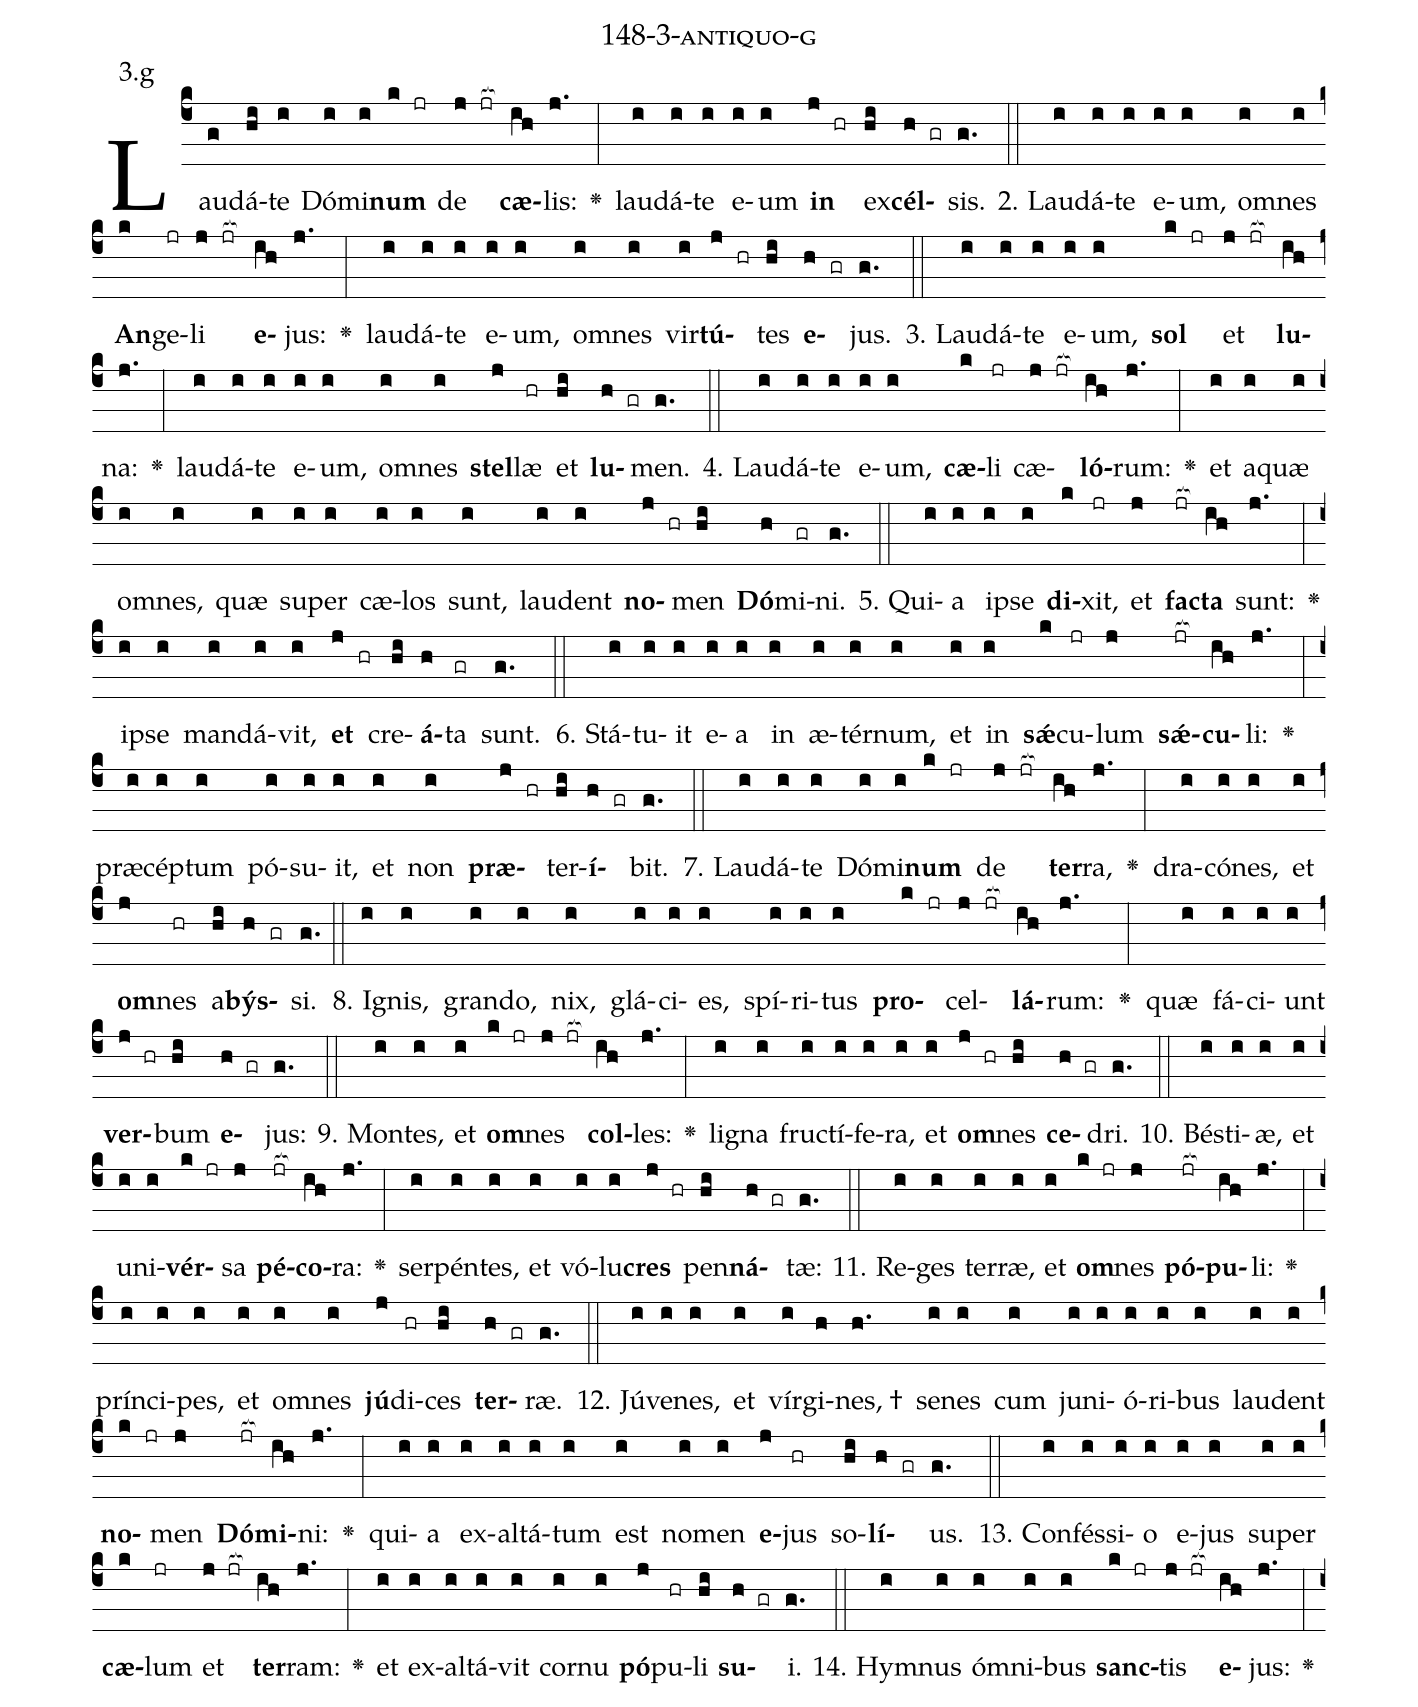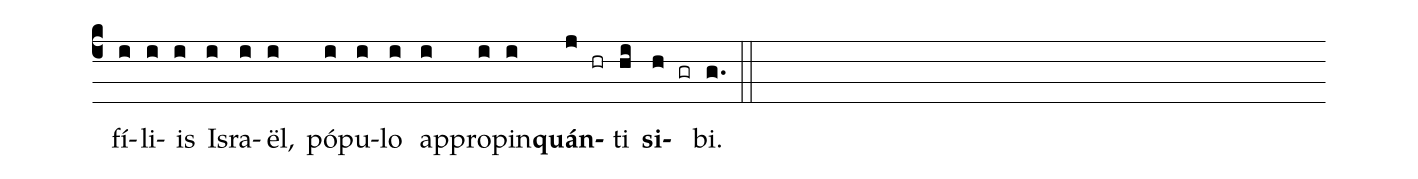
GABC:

name: 148-3-antiquo-g;
annotation: 3.g;
%%
(c4)Lau(g)dá(hi)te(i) Dó(i)mi(i)<b>num</b>(k jr) de(j jr[ocb:1{]) <b>cæ</b>(ih[ocb:0}])lis:(j.) <v>\greheightstar</v>(:) lau(i)dá(i)te(i) e(i)um(i) <b>in</b>(j hr) ex(hi)<b>cél</b>(h gr)sis.(g.) (::)
2. Lau(i)dá(i)te(i) e(i)um,(i) om(i)nes(i) <b>An</b>(k)ge(jr)li(j jr[ocb:1{]) <b>e</b>(ih[ocb:0}])jus:(j.) <v>\greheightstar</v>(:) lau(i)dá(i)te(i) e(i)um,(i) om(i)nes(i) vir(i)<b>tú</b>(j hr)tes(hi) <b>e</b>(h gr)jus.(g.) (::)
3. Lau(i)dá(i)te(i) e(i)um,(i) <b>sol</b>(k jr) et(j jr[ocb:1{]) <b>lu</b>(ih[ocb:0}])na:(j.) <v>\greheightstar</v>(:) lau(i)dá(i)te(i) e(i)um,(i) om(i)nes(i) <b>stel</b>(j)læ(hr) et(hi) <b>lu</b>(h gr)men.(g.) (::)
4. Lau(i)dá(i)te(i) e(i)um,(i) <b>cæ</b>(k)li(jr) cæ(j jr[ocb:1{])<b>ló</b>(ih[ocb:0}])rum:(j.) <v>\greheightstar</v>(:) et(i) a(i)quæ(i) om(i)nes,(i) quæ(i) su(i)per(i) cæ(i)los(i) sunt,(i) lau(i)dent(i) <b>no</b>(j hr)men(hi) <b>Dó</b>(h)mi(gr)ni.(g.) (::)
5. Qui(i)a(i) ip(i)se(i) <b>di</b>(k)xit,(jr) et(j) <b>fac</b>(jr[ocb:1{])<b>ta</b>(ih[ocb:0}]) sunt:(j.) <v>\greheightstar</v>(:) ip(i)se(i) man(i)dá(i)vit,(i) <b>et</b>(j hr) cre(hi)<b>á</b>(h)ta(gr) sunt.(g.) (::)
6. Stá(i)tu(i)it(i) e(i)a(i) in(i) æ(i)tér(i)num,(i) et(i) in(i) <b>sǽ</b>(k)cu(jr)lum(j) <b>sǽ</b>(jr[ocb:1{])<b>cu</b>(ih[ocb:0}])li:(j.) <v>\greheightstar</v>(:) præ(i)cép(i)tum(i) pó(i)su(i)it,(i) et(i) non(i) <b>præ</b>(j hr)ter(hi)<b>í</b>(h gr)bit.(g.) (::)
7. Lau(i)dá(i)te(i) Dó(i)mi(i)<b>num</b>(k jr) de(j jr[ocb:1{]) <b>ter</b>(ih[ocb:0}])ra,(j.) <v>\greheightstar</v>(:) dra(i)có(i)nes,(i) et(i) <b>om</b>(j)nes(hr) a(hi)<b>býs</b>(h gr)si.(g.) (::)
8. I(i)gnis,(i) gran(i)do,(i) nix,(i) glá(i)ci(i)es,(i) spí(i)ri(i)tus(i) <b>pro</b>(k jr)cel(j jr[ocb:1{])<b>lá</b>(ih[ocb:0}])rum:(j.) <v>\greheightstar</v>(:) quæ(i) fá(i)ci(i)unt(i) <b>ver</b>(j hr)bum(hi) <b>e</b>(h gr)jus:(g.) (::)
9. Mon(i)tes,(i) et(i) <b>om</b>(k jr)nes(j jr[ocb:1{]) <b>col</b>(ih[ocb:0}])les:(j.) <v>\greheightstar</v>(:) li(i)gna(i) fruc(i)tí(i)fe(i)ra,(i) et(i) <b>om</b>(j hr)nes(hi) <b>ce</b>(h gr)dri.(g.) (::)
10. Bés(i)ti(i)æ,(i) et(i) u(i)ni(i)<b>vér</b>(k jr)sa(j) <b>pé</b>(jr[ocb:1{])<b>co</b>(ih[ocb:0}])ra:(j.) <v>\greheightstar</v>(:) ser(i)pén(i)tes,(i) et(i) vó(i)lu(i)<b>cres</b>(j hr) pen(hi)<b>ná</b>(h gr)tæ:(g.) (::)
11. Re(i)ges(i) ter(i)ræ,(i) et(i) <b>om</b>(k jr)nes(j) <b>pó</b>(jr[ocb:1{])<b>pu</b>(ih[ocb:0}])li:(j.) <v>\greheightstar</v>(:) prín(i)ci(i)pes,(i) et(i) om(i)nes(i) <b>jú</b>(j)di(hr)ces(hi) <b>ter</b>(h gr)ræ.(g.) (::)
12. Jú(i)ve(i)nes,(i) et(i) vír(i)gi(h)nes, †(h.) se(i)nes(i) cum(i) ju(i)ni(i)ó(i)ri(i)bus(i) lau(i)dent(i) <b>no</b>(k jr)men(j) <b>Dó</b>(jr[ocb:1{])<b>mi</b>(ih[ocb:0}])ni:(j.) <v>\greheightstar</v>(:) qui(i)a(i) ex(i)al(i)tá(i)tum(i) est(i) no(i)men(i) <b>e</b>(j)jus(hr) so(hi)<b>lí</b>(h gr)us.(g.) (::)
13. Con(i)fés(i)si(i)o(i) e(i)jus(i) su(i)per(i) <b>cæ</b>(k)lum(jr) et(j jr[ocb:1{]) <b>ter</b>(ih[ocb:0}])ram:(j.) <v>\greheightstar</v>(:) et(i) ex(i)al(i)tá(i)vit(i) cor(i)nu(i) <b>pó</b>(j)pu(hr)li(hi) <b>su</b>(h gr)i.(g.) (::)
14. Hym(i)nus(i) óm(i)ni(i)bus(i) <b>sanc</b>(k jr)tis(j jr[ocb:1{]) <b>e</b>(ih[ocb:0}])jus:(j.) <v>\greheightstar</v>(:) fí(i)li(i)is(i) Is(i)ra(i)ël,(i) pó(i)pu(i)lo(i) ap(i)pro(i)pin(i)<b>quán</b>(j hr)ti(hi) <b>si</b>(h gr)bi.(g.) (::)
